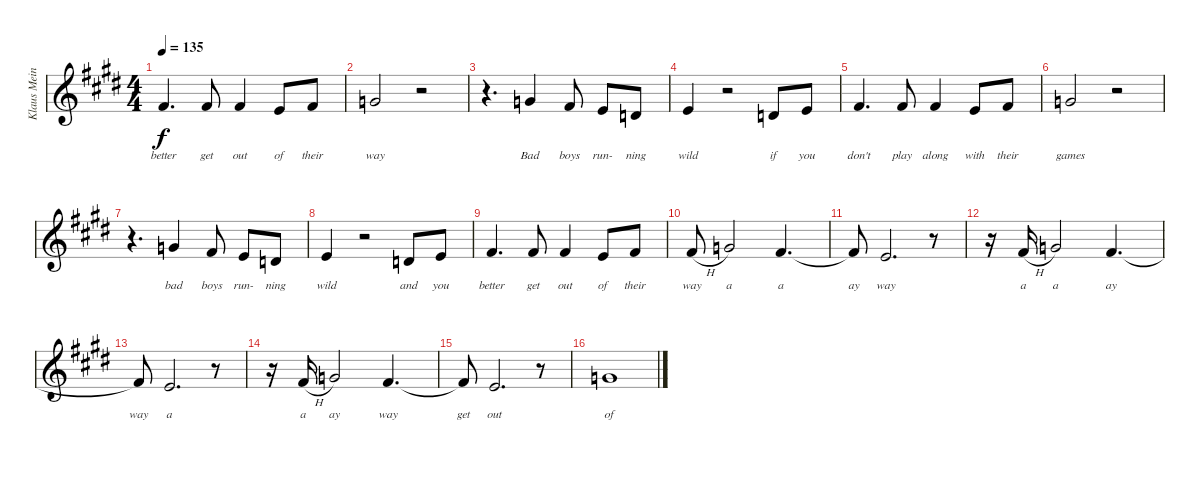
\track ("Klaus Meine Vocals" "Klaus Mein") {instrument lead2sawtooth}
\staff {score}
\tuning (E4 B3 G3 D3 A2 E2) {hide}
\ts (4 4)
\tempo 135
\clef g2
\ks e
11.3.4{d lyrics (0 "better") lyrics (1 "") lyrics (2 "") lyrics (3 "") lyrics (4 "") dy f} 11.3.8{lyrics (0 "get") lyrics (1 "") lyrics (2 "") lyrics (3 "") lyrics (4 "")} 11.3.4{lyrics (0 "out") lyrics (1 "") lyrics (2 "") lyrics (3 "") lyrics (4 "")} 14.4.8{lyrics (0 "of") lyrics (1 "") lyrics (2 "") lyrics (3 "") lyrics (4 "")} 11.3.8{lyrics (0 "their") lyrics (1 "") lyrics (2 "") lyrics (3 "") lyrics (4 "")} |
12.3.2{lyrics (0 "way") lyrics (1 "") lyrics (2 "") lyrics (3 "") lyrics (4 "")} r.2 |
r.4{d} 12.3.4{lyrics (0 "Bad") lyrics (1 "") lyrics (2 "") lyrics (3 "") lyrics (4 "")} 11.3.8{lyrics (0 "boys") lyrics (1 "") lyrics (2 "") lyrics (3 "") lyrics (4 "")} 14.4.8{lyrics (0 "run-") lyrics (1 "") lyrics (2 "") lyrics (3 "") lyrics (4 "")} 12.4.8{lyrics (0 "ning") lyrics (1 "") lyrics (2 "") lyrics (3 "") lyrics (4 "")} |
14.4.4{lyrics (0 "wild") lyrics (1 "") lyrics (2 "") lyrics (3 "") lyrics (4 "")} r.2 12.4.8{lyrics (0 "if") lyrics (1 "") lyrics (2 "") lyrics (3 "") lyrics (4 "")} 14.4.8{lyrics (0 "you") lyrics (1 "") lyrics (2 "") lyrics (3 "") lyrics (4 "")} |
11.3.4{d lyrics (0 "don't") lyrics (1 "") lyrics (2 "") lyrics (3 "") lyrics (4 "")} 11.3.8{lyrics (0 "play") lyrics (1 "") lyrics (2 "") lyrics (3 "") lyrics (4 "")} 11.3.4{lyrics (0 "along") lyrics (1 "") lyrics (2 "") lyrics (3 "") lyrics (4 "")} 14.4.8{lyrics (0 "with") lyrics (1 "") lyrics (2 "") lyrics (3 "") lyrics (4 "")} 11.3.8{lyrics (0 "their") lyrics (1 "") lyrics (2 "") lyrics (3 "") lyrics (4 "")} |
12.3.2{lyrics (0 "games") lyrics (1 "") lyrics (2 "") lyrics (3 "") lyrics (4 "")} r.2 |
r.4{d} 12.3.4{lyrics (0 "bad") lyrics (1 "") lyrics (2 "") lyrics (3 "") lyrics (4 "")} 11.3.8{lyrics (0 "boys") lyrics (1 "") lyrics (2 "") lyrics (3 "") lyrics (4 "")} 14.4.8{lyrics (0 "run-") lyrics (1 "") lyrics (2 "") lyrics (3 "") lyrics (4 "")} 12.4.8{lyrics (0 "ning") lyrics (1 "") lyrics (2 "") lyrics (3 "") lyrics (4 "")} |
14.4.4{lyrics (0 "wild") lyrics (1 "") lyrics (2 "") lyrics (3 "") lyrics (4 "")} r.2 12.4.8{lyrics (0 "and") lyrics (1 "") lyrics (2 "") lyrics (3 "") lyrics (4 "")} 14.4.8{lyrics (0 "you") lyrics (1 "") lyrics (2 "") lyrics (3 "") lyrics (4 "")} |
11.3.4{d lyrics (0 "better") lyrics (1 "") lyrics (2 "") lyrics (3 "") lyrics (4 "")} 11.3.8{lyrics (0 "get") lyrics (1 "") lyrics (2 "") lyrics (3 "") lyrics (4 "")} 11.3.4{lyrics (0 "out") lyrics (1 "") lyrics (2 "") lyrics (3 "") lyrics (4 "")} 14.4.8{lyrics (0 "of") lyrics (1 "") lyrics (2 "") lyrics (3 "") lyrics (4 "")} 11.3.8{lyrics (0 "their") lyrics (1 "") lyrics (2 "") lyrics (3 "") lyrics (4 "")} |
11.3{h}.8{lyrics (0 "way") lyrics (1 "") lyrics (2 "") lyrics (3 "") lyrics (4 "")} 12.3.2{lyrics (0 "a") lyrics (1 "") lyrics (2 "") lyrics (3 "") lyrics (4 "")} 11.3.4{d lyrics (0 "a") lyrics (1 "") lyrics (2 "") lyrics (3 "") lyrics (4 "")} |
11.3{t}.8{lyrics (0 "ay") lyrics (1 "") lyrics (2 "") lyrics (3 "") lyrics (4 "")} 14.4.2{d lyrics (0 "way") lyrics (1 "") lyrics (2 "") lyrics (3 "") lyrics (4 "")} r.8 |
r.16 11.3{h}.16{lyrics (0 "a") lyrics (1 "") lyrics (2 "") lyrics (3 "") lyrics (4 "")} 12.3.2{lyrics (0 "a") lyrics (1 "") lyrics (2 "") lyrics (3 "") lyrics (4 "")} 11.3.4{d lyrics (0 "ay") lyrics (1 "") lyrics (2 "") lyrics (3 "") lyrics (4 "")} |
11.3{t}.8{lyrics (0 "way") lyrics (1 "") lyrics (2 "") lyrics (3 "") lyrics (4 "")} 14.4.2{d lyrics (0 "a") lyrics (1 "") lyrics (2 "") lyrics (3 "") lyrics (4 "")} r.8 |
r.16 11.3{h}.16{lyrics (0 "a") lyrics (1 "") lyrics (2 "") lyrics (3 "") lyrics (4 "")} 12.3.2{lyrics (0 "ay") lyrics (1 "") lyrics (2 "") lyrics (3 "") lyrics (4 "")} 11.3.4{d lyrics (0 "way") lyrics (1 "") lyrics (2 "") lyrics (3 "") lyrics (4 "")} |
11.3{t}.8{lyrics (0 "get") lyrics (1 "") lyrics (2 "") lyrics (3 "") lyrics (4 "")} 14.4.2{d lyrics (0 "out") lyrics (1 "") lyrics (2 "") lyrics (3 "") lyrics (4 "")} r.8 |
12.3.1{lyrics (0 "of") lyrics (1 "") lyrics (2 "") lyrics (3 "") lyrics (4 "")}
